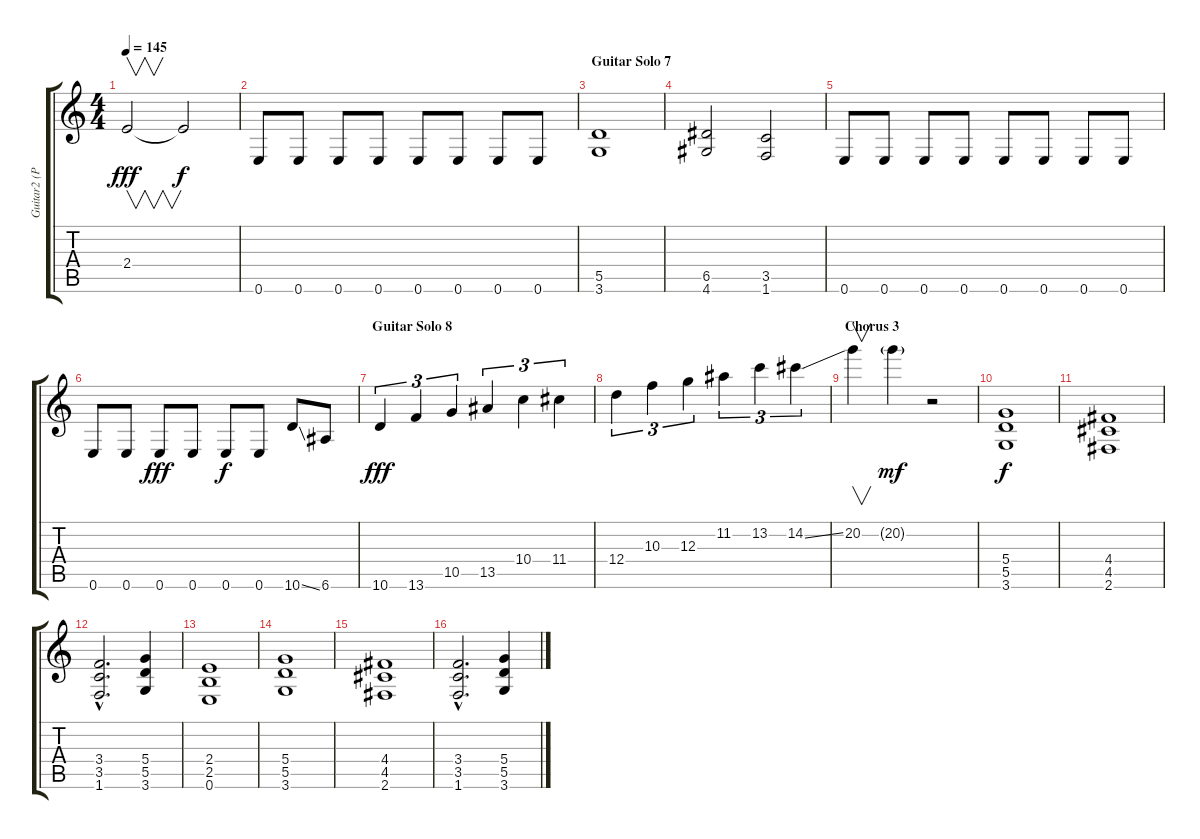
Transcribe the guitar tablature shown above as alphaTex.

\track ("Guitar2 (Pitrelli)" "Guitar2 (P") {instrument distortionguitar}
\staff {score tabs}
\tuning (E4 B3 G3 D3 A2 E2) {hide}
\ts (4 4)
\tempo 145
\clef g2
\ks c
2.4.2{v dy fff} 2.4{t}.2{dy f} |
0.6.8 0.6.8 0.6.8 0.6.8 0.6.8 0.6.8 0.6.8 0.6.8 |
\section ("" "Guitar Solo 7")
(5.5 3.6).1 |
(6.5 4.6).2 (3.5 1.6).2 |
0.6.8 0.6.8 0.6.8 0.6.8 0.6.8 0.6.8 0.6.8 0.6.8 |
0.6.8 0.6.8 0.6.8{dy fff} 0.6.8 0.6.8{dy f} 0.6.8 10.6{ss}.8 6.6.8 |
\section ("" "Guitar Solo 8")
10.6.4{tu (3 2) dy fff} 13.6.4{tu (3 2)} 10.5.4{tu (3 2)} 13.5.4{tu (3 2)} 10.4.4{tu (3 2)} 11.4.4{tu (3 2)} |
12.4.4{tu (3 2)} 10.3.4{tu (3 2)} 12.3.4{tu (3 2)} 11.2.4{tu (3 2)} 13.2.4{tu (3 2)} 14.2{ss}.4{tu (3 2)} |
\section ("" "Chorus 3")
20.2.4{v} 20.2{g}.4{dy mf} r.2 |
(5.4 5.5 3.6).1{dy f} |
(4.4 4.5 2.6).1 |
(3.4{hac} 3.5{hac} 1.6{hac}).2{d} (5.4 5.5 3.6).4 |
(2.4 2.5 0.6).1 |
(5.4 5.5 3.6).1 |
(4.4 4.5 2.6).1 |
(3.4{hac} 3.5{hac} 1.6{hac}).2{d} (5.4 5.5 3.6).4
